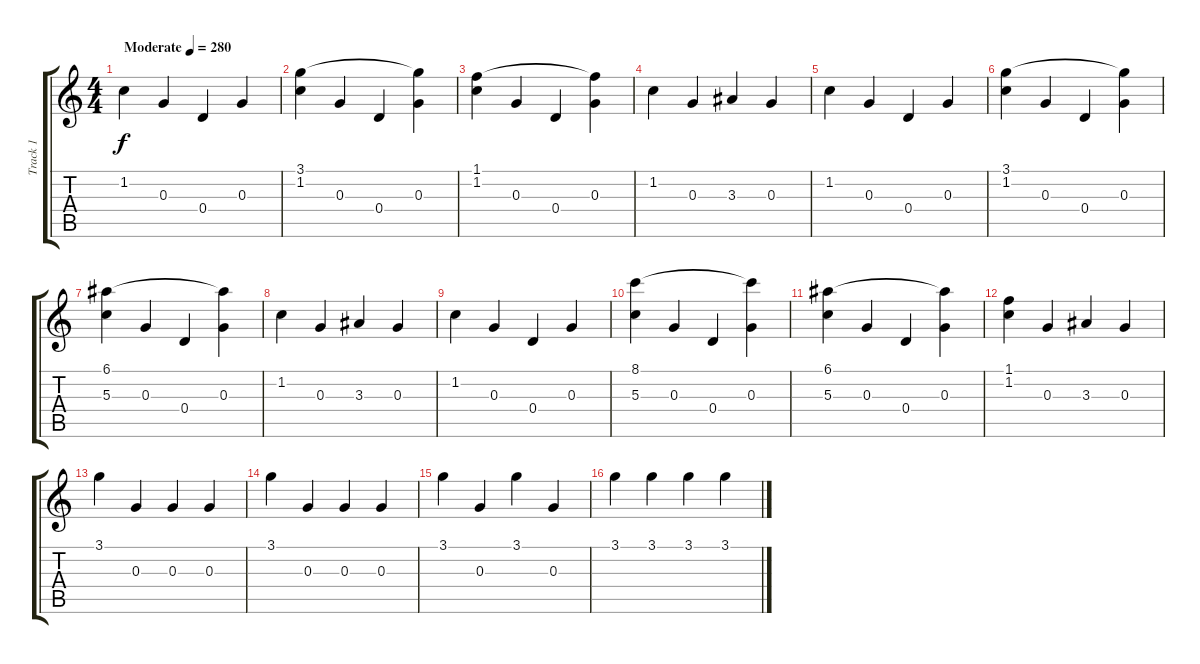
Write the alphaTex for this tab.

\track ("Track 1" "Track 1") {instrument acousticguitarsteel}
\staff {score tabs}
\tuning (E4 B3 G3 D3 A2 E2) {hide}
\ts (4 4)
\tempo (280 "Moderate")
\clef g2
\ks c
1.2.4{dy f instrument acousticguitarsteel} 0.3.4 0.4.4 0.3.4 |
(3.1 1.2).4 0.3.4 0.4.4 (3.1{t} 0.3).4 |
(1.1 1.2).4 0.3.4 0.4.4 (1.1{t} 0.3).4 |
1.2.4 0.3.4 3.3.4 0.3.4 |
1.2.4 0.3.4 0.4.4 0.3.4 |
(3.1 1.2).4 0.3.4 0.4.4 (3.1{t} 0.3).4 |
(6.1 5.3).4 0.3.4 0.4.4 (6.1{t} 0.3).4 |
1.2.4 0.3.4 3.3.4 0.3.4 |
1.2.4 0.3.4 0.4.4 0.3.4 |
(8.1 5.3).4 0.3.4 0.4.4 (8.1{t} 0.3).4 |
(6.1 5.3).4 0.3.4 0.4.4 (6.1{t} 0.3).4 |
(1.1 1.2).4 0.3.4 3.3.4 0.3.4 |
3.1.4 0.3.4 0.3.4 0.3.4 |
3.1.4 0.3.4 0.3.4 0.3.4 |
3.1.4 0.3.4 3.1.4 0.3.4 |
3.1.4 3.1.4 3.1.4 3.1.4
